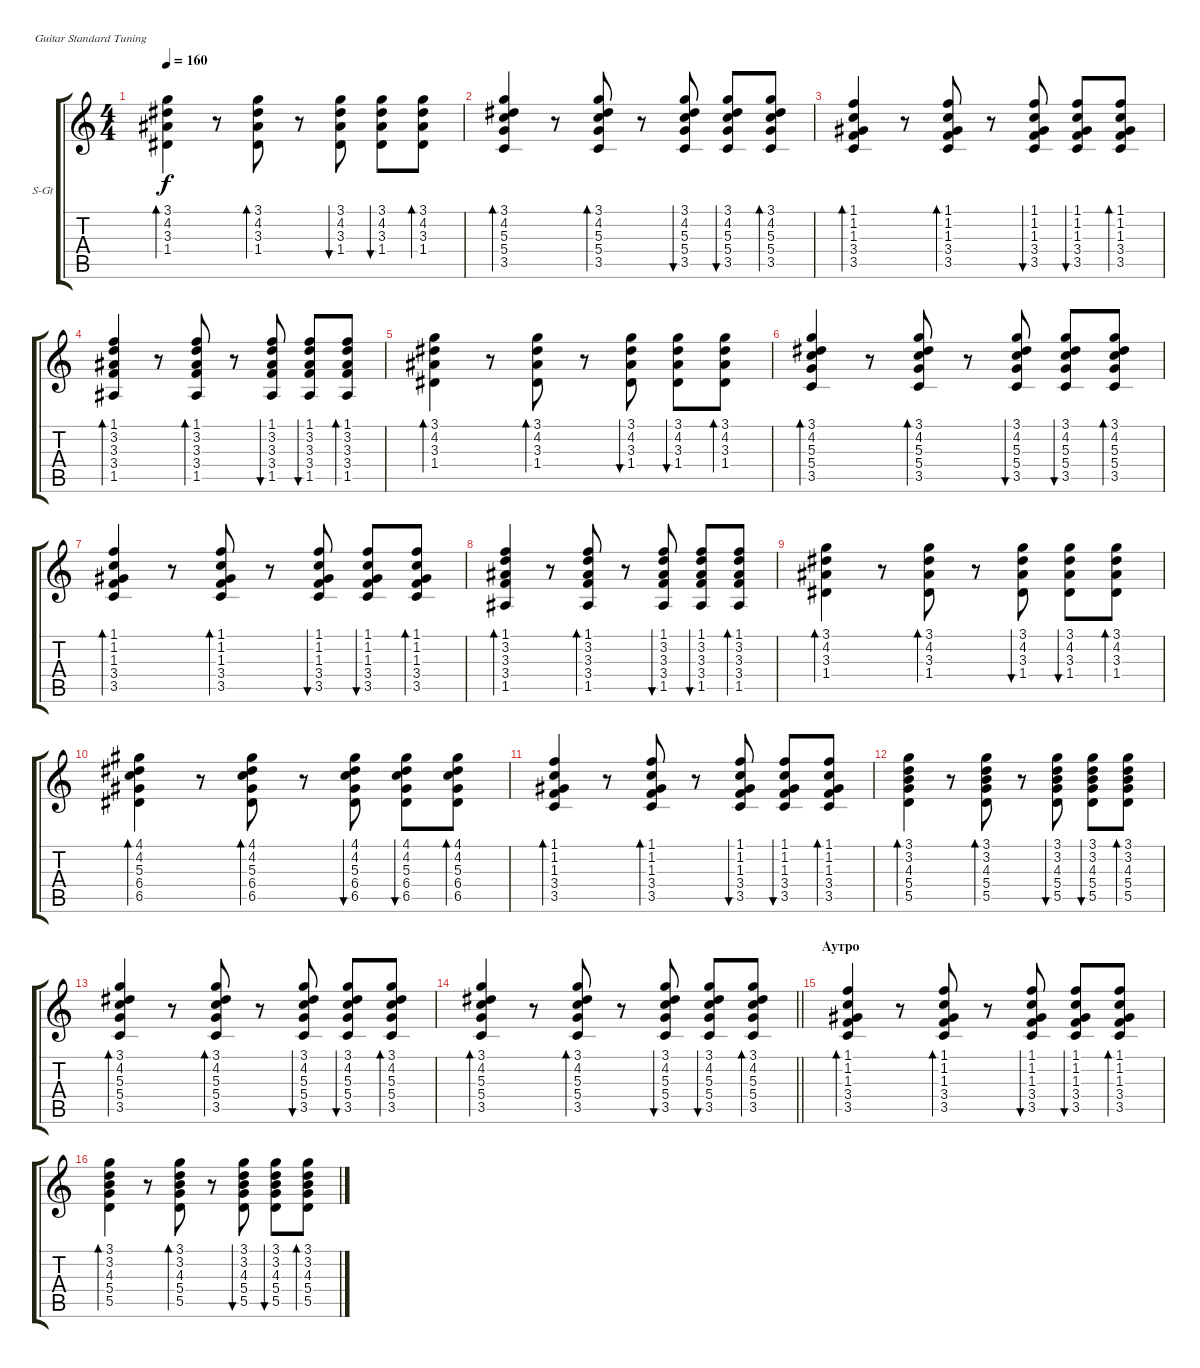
\bracketExtendMode groupsimilarinstruments
\firstSystemTrackNameOrientation horizontal
\otherSystemsTrackNameOrientation horizontal
\track ("Гитара Хоя" "S-Gt") {instrument acousticguitarsteel}
\staff {score tabs}
\tuning (E4 B3 G3 D3 A2 E2)
\ts (4 4)
\tempo 160
\clef g2
\ks c
(3.1 4.2 3.3 1.4).4{bd 60 dy f} r.8 (3.1 4.2 3.3 1.4).8{bd 60} r.8 (3.1 4.2 3.3 1.4).8{bu 60} (3.1 4.2 3.3 1.4).8{bu 60} (3.1 4.2 3.3 1.4).8{bd 60} |
(3.1 4.2 5.3 5.4 3.5).4{bd 60} r.8 (3.1 4.2 5.3 5.4 3.5).8{bd 60} r.8 (3.1 4.2 5.3 5.4 3.5).8{bu 60} (3.1 4.2 5.3 5.4 3.5).8{bu 60} (3.1 4.2 5.3 5.4 3.5).8{bd 60} |
(1.1 1.2 1.3 3.4 3.5).4{bd 60} r.8 (1.1 1.2 1.3 3.4 3.5).8{bd 60} r.8 (1.1 1.2 1.3 3.4 3.5).8{bu 60} (1.1 1.2 1.3 3.4 3.5).8{bu 60} (1.1 1.2 1.3 3.4 3.5).8{bd 60} |
(1.1 3.2 3.3 3.4 1.5).4{bd 60} r.8 (1.1 3.2 3.3 3.4 1.5).8{bd 60} r.8 (1.1 3.2 3.3 3.4 1.5).8{bu 60} (1.1 3.2 3.3 3.4 1.5).8{bu 60} (1.1 3.2 3.3 3.4 1.5).8{bd 60} |
(3.1 4.2 3.3 1.4).4{bd 60} r.8 (3.1 4.2 3.3 1.4).8{bd 60} r.8 (3.1 4.2 3.3 1.4).8{bu 60} (3.1 4.2 3.3 1.4).8{bu 60} (3.1 4.2 3.3 1.4).8{bd 60} |
(3.1 4.2 5.3 5.4 3.5).4{bd 60} r.8 (3.1 4.2 5.3 5.4 3.5).8{bd 60} r.8 (3.1 4.2 5.3 5.4 3.5).8{bu 60} (3.1 4.2 5.3 5.4 3.5).8{bu 60} (3.1 4.2 5.3 5.4 3.5).8{bd 60} |
(1.1 1.2 1.3 3.4 3.5).4{bd 60} r.8 (1.1 1.2 1.3 3.4 3.5).8{bd 60} r.8 (1.1 1.2 1.3 3.4 3.5).8{bu 60} (1.1 1.2 1.3 3.4 3.5).8{bu 60} (1.1 1.2 1.3 3.4 3.5).8{bd 60} |
(1.1 3.2 3.3 3.4 1.5).4{bd 60} r.8 (1.1 3.2 3.3 3.4 1.5).8{bd 60} r.8 (1.1 3.2 3.3 3.4 1.5).8{bu 60} (1.1 3.2 3.3 3.4 1.5).8{bu 60} (1.1 3.2 3.3 3.4 1.5).8{bd 60} |
(3.1 4.2 3.3 1.4).4{bd 60} r.8 (3.1 4.2 3.3 1.4).8{bd 60} r.8 (3.1 4.2 3.3 1.4).8{bu 60} (3.1 4.2 3.3 1.4).8{bu 60} (3.1 4.2 3.3 1.4).8{bd 60} |
(4.1 4.2 5.3 6.4 6.5).4{bd 60} r.8 (4.1 4.2 5.3 6.4 6.5).8{bd 60} r.8 (4.1 4.2 5.3 6.4 6.5).8{bu 60} (4.1 4.2 5.3 6.4 6.5).8{bu 60} (4.1 4.2 5.3 6.4 6.5).8{bd 60} |
(1.1 1.2 1.3 3.4 3.5).4{bd 60} r.8 (1.1 1.2 1.3 3.4 3.5).8{bd 60} r.8 (1.1 1.2 1.3 3.4 3.5).8{bu 60} (1.1 1.2 1.3 3.4 3.5).8{bu 60} (1.1 1.2 1.3 3.4 3.5).8{bd 60} |
(3.1 3.2 4.3 5.4 5.5).4{bd 60} r.8 (3.1 3.2 4.3 5.4 5.5).8{bd 60} r.8 (3.1 3.2 4.3 5.4 5.5).8{bu 60} (3.1 3.2 4.3 5.4 5.5).8{bu 60} (3.1 3.2 4.3 5.4 5.5).8{bd 60} |
(3.1 4.2 5.3 5.4 3.5).4{bd 60} r.8 (3.1 4.2 5.3 5.4 3.5).8{bd 60} r.8 (3.1 4.2 5.3 5.4 3.5).8{bu 60} (3.1 4.2 5.3 5.4 3.5).8{bu 60} (3.1 4.2 5.3 5.4 3.5).8{bd 60} |
\barLineRight lightlight
(3.1 4.2 5.3 5.4 3.5).4{bd 60} r.8 (3.1 4.2 5.3 5.4 3.5).8{bd 60} r.8 (3.1 4.2 5.3 5.4 3.5).8{bu 60} (3.1 4.2 5.3 5.4 3.5).8{bu 60} (3.1 4.2 5.3 5.4 3.5).8{bd 60} |
\section ("" "Аутро")
(1.1 1.2 1.3 3.4 3.5).4{bd 60} r.8 (1.1 1.2 1.3 3.4 3.5).8{bd 60} r.8 (1.1 1.2 1.3 3.4 3.5).8{bu 60} (1.1 1.2 1.3 3.4 3.5).8{bu 60} (1.1 1.2 1.3 3.4 3.5).8{bd 60} |
(3.1 3.2 4.3 5.4 5.5).4{bd 60} r.8 (3.1 3.2 4.3 5.4 5.5).8{bd 60} r.8 (3.1 3.2 4.3 5.4 5.5).8{bu 60} (3.1 3.2 4.3 5.4 5.5).8{bu 60} (3.1 3.2 4.3 5.4 5.5).8{bd 60}
